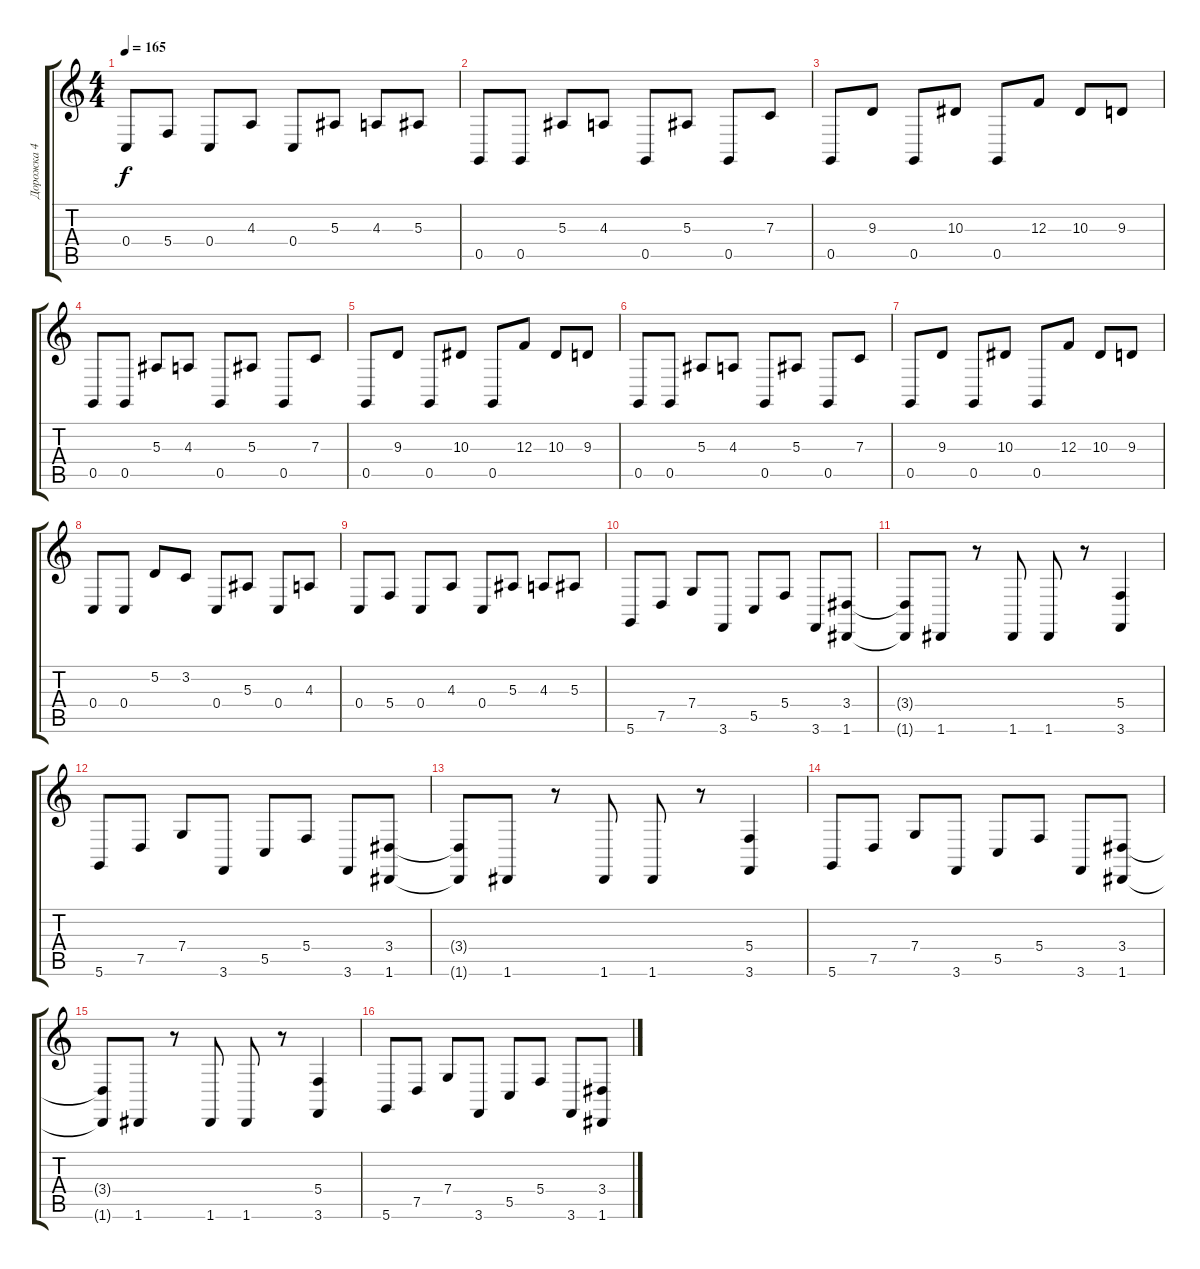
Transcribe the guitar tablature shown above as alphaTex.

\track ("Дорожка 4" "Дорожка 4") {instrument acousticgrandpiano}
\staff {score tabs}
\tuning (D4 A3 F3 C3 G2 D2) {hide}
\ts (4 4)
\tempo 165
\clef g2
\ks c
0.4.8{dy f} 5.4.8 0.4.8 4.3.8 0.4.8 5.3.8 4.3.8 5.3.8 |
0.5.8 0.5.8 5.3.8 4.3.8 0.5.8 5.3.8 0.5.8 7.3.8 |
0.5.8 9.3.8 0.5.8 10.3.8 0.5.8 12.3.8 10.3.8 9.3.8 |
0.5.8 0.5.8 5.3.8 4.3.8 0.5.8 5.3.8 0.5.8 7.3.8 |
0.5.8 9.3.8 0.5.8 10.3.8 0.5.8 12.3.8 10.3.8 9.3.8 |
0.5.8 0.5.8 5.3.8 4.3.8 0.5.8 5.3.8 0.5.8 7.3.8 |
0.5.8 9.3.8 0.5.8 10.3.8 0.5.8 12.3.8 10.3.8 9.3.8 |
0.4.8 0.4.8 5.2.8 3.2.8 0.4.8 5.3.8 0.4.8 4.3.8 |
0.4.8 5.4.8 0.4.8 4.3.8 0.4.8 5.3.8 4.3.8 5.3.8 |
5.6.8 7.5.8 7.4.8 3.6.8 5.5.8 5.4.8 3.6.8 (3.4 1.6).8 |
(3.4{t} 1.6{t}).8 1.6.8 r.8 1.6.8 1.6.8 r.8 (5.4 3.6).4 |
5.6.8 7.5.8 7.4.8 3.6.8 5.5.8 5.4.8 3.6.8 (3.4 1.6).8 |
(3.4{t} 1.6{t}).8 1.6.8 r.8 1.6.8 1.6.8 r.8 (5.4 3.6).4 |
5.6.8 7.5.8 7.4.8 3.6.8 5.5.8 5.4.8 3.6.8 (3.4 1.6).8 |
(3.4{t} 1.6{t}).8 1.6.8 r.8 1.6.8 1.6.8 r.8 (5.4 3.6).4 |
5.6.8 7.5.8 7.4.8 3.6.8 5.5.8 5.4.8 3.6.8 (3.4 1.6).8
